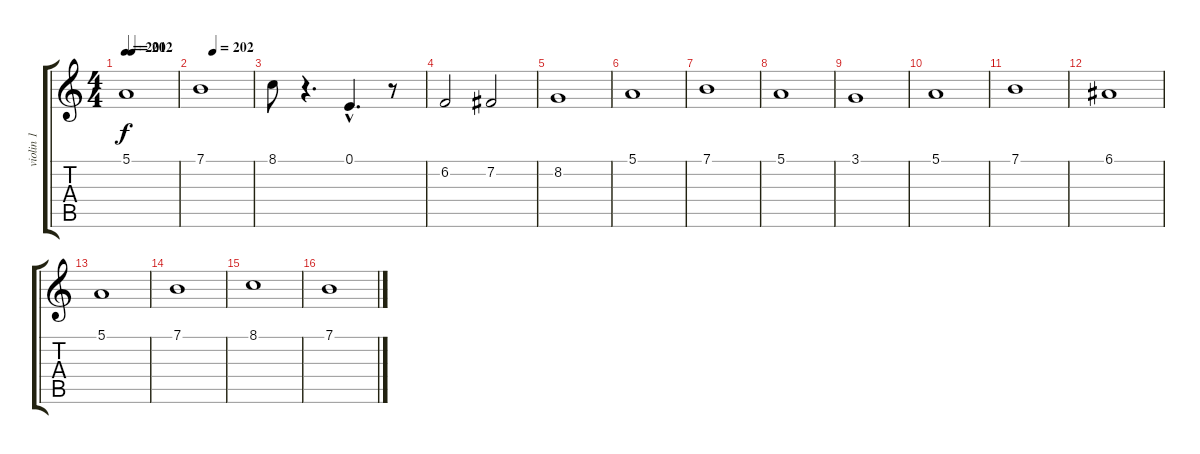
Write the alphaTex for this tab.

\track ("violin 1" "violin 1") {instrument stringensemble1}
\staff {score tabs}
\tuning (E4 B3 G3 D3 A2 E2) {hide}
\ts (4 4)
\tempo 201
\tempo (202 0.125)
\clef g2
\ks c
5.1.1{dy f} |
\tempo (202 0.25)
7.1.1 |
8.1.8 r.4{d} 0.1{hac}.4{d} r.8 |
6.2.2 7.2.2 |
8.2.1 |
5.1.1 |
7.1.1 |
5.1.1 |
3.1.1 |
5.1.1 |
7.1.1 |
6.1.1 |
5.1.1 |
7.1.1 |
8.1.1 |
7.1.1
